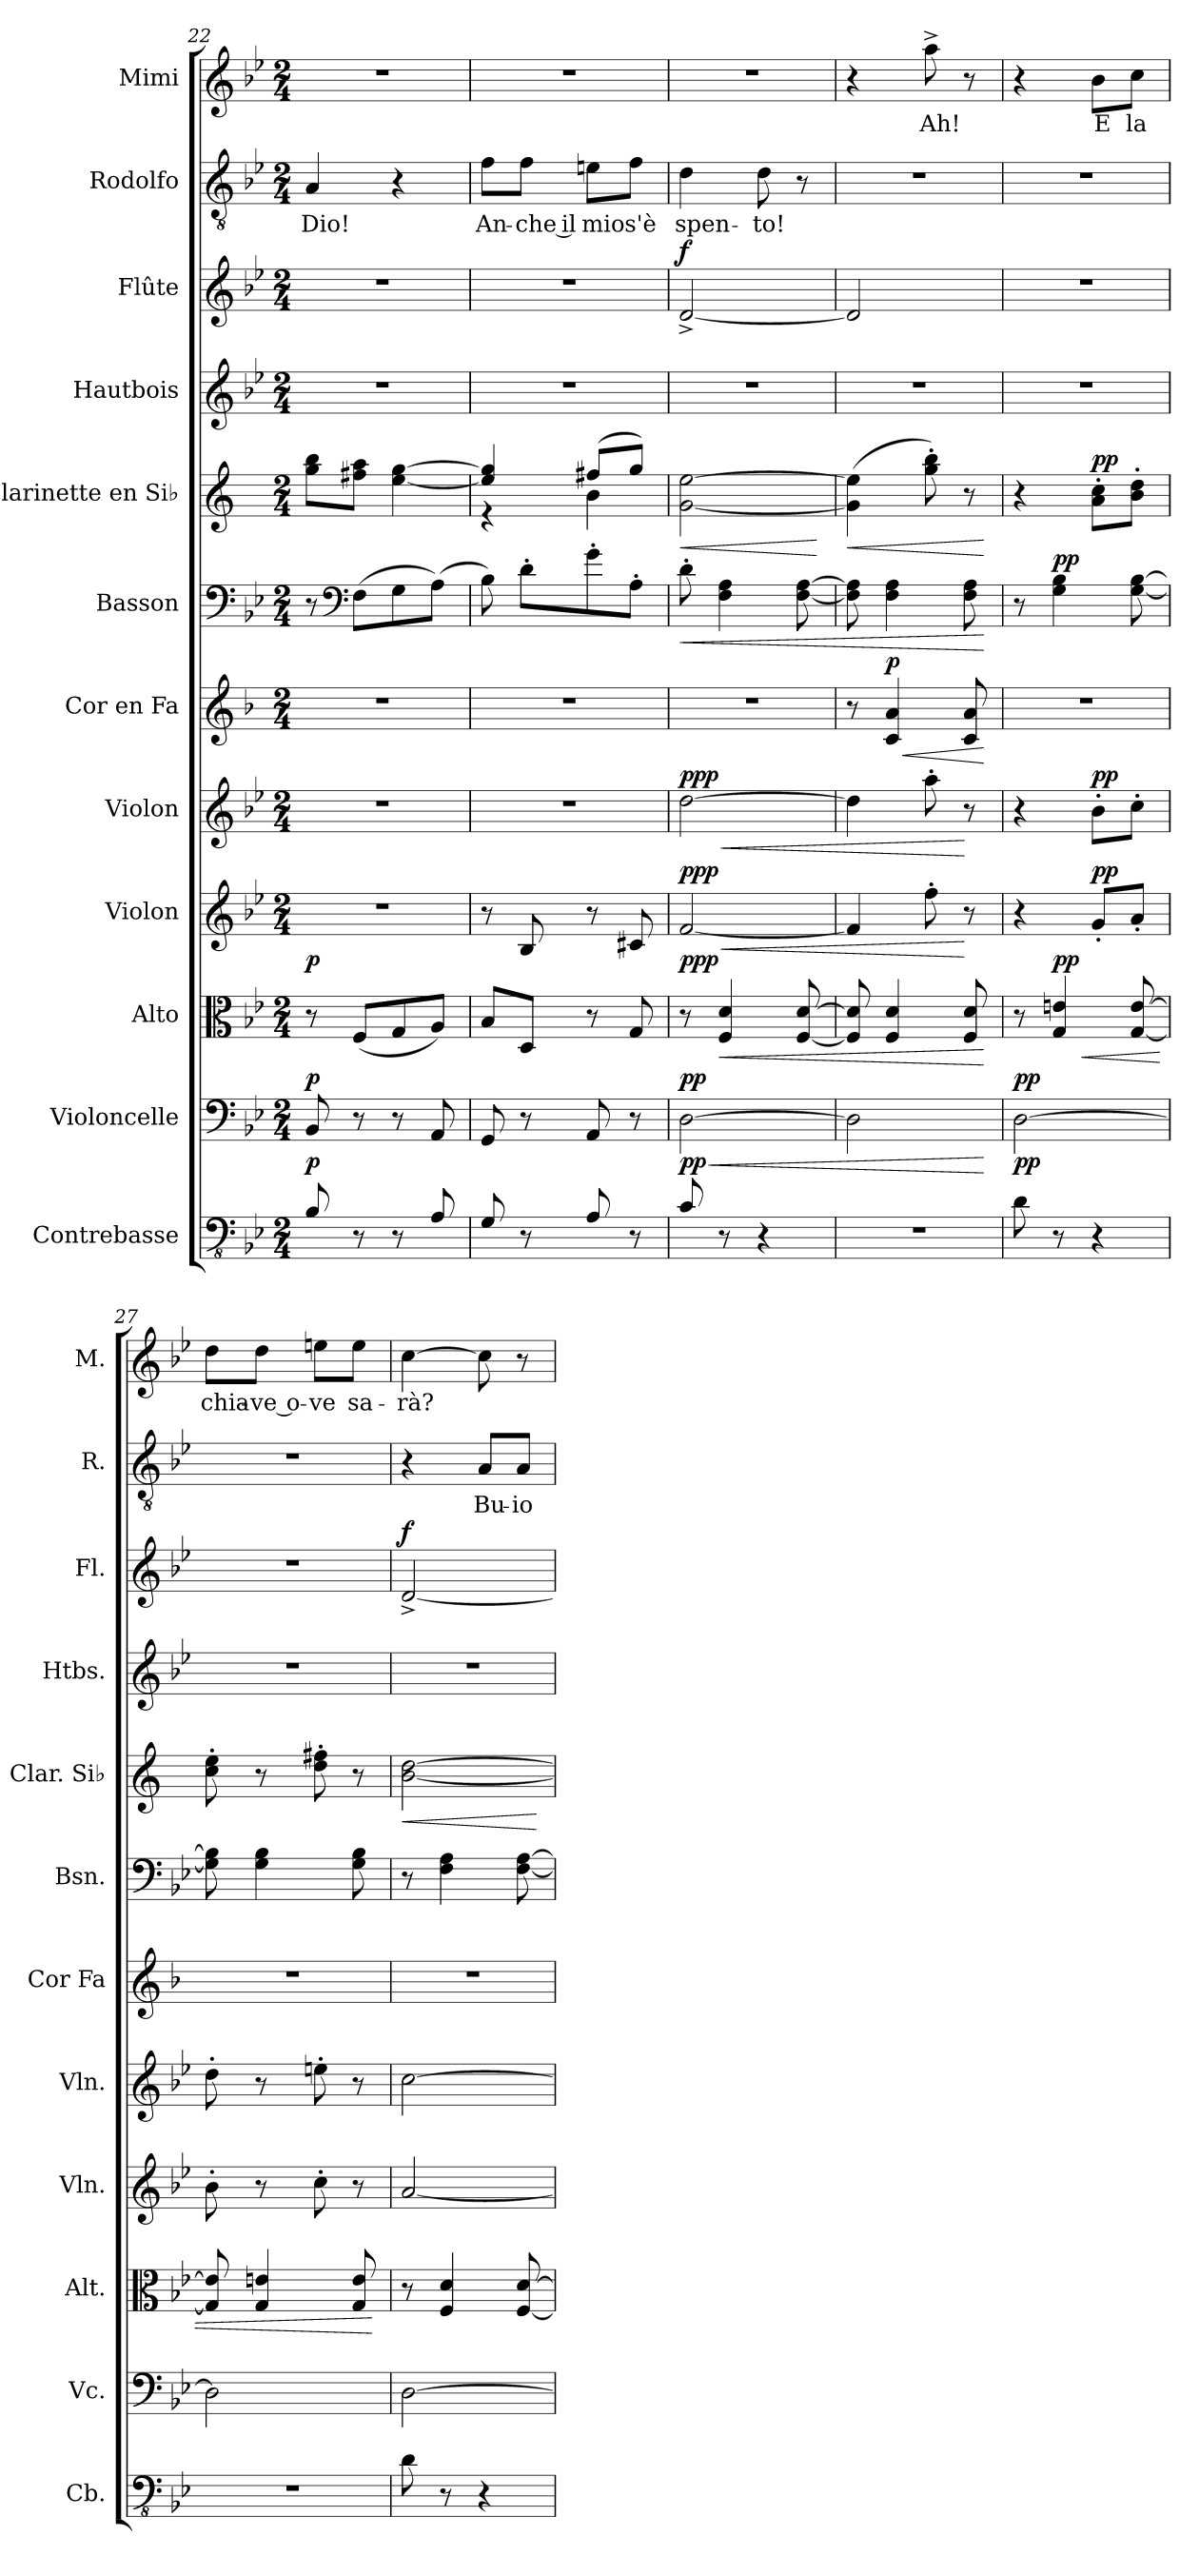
**kern	**dynam	**kern	**dynam	**kern	**dynam	**kern	**dynam	**kern	**dynam	**kern	**dynam	**kern	**dynam	**kern	**dynam	**kern	**dynam	**kern	**dynam	**kern	**text	**kern	**text
*part12	*part12	*part11	*part11	*part10	*part10	*part9	*part9	*part8	*part8	*part7	*part7	*part6	*part6	*part5	*part5	*part4	*part4	*part3	*part3	*part2	*part2	*part1	*part1
*staff12	*staff12	*staff11	*staff11	*staff10	*staff10	*staff9	*staff9	*staff8	*staff8	*staff7	*staff7	*staff6	*staff6	*staff5	*staff5	*staff4	*staff4	*staff3	*staff3	*staff2	*staff2	*staff1	*staff1
*I"Contrebasse	*	*I"Violoncelle	*	*I"Alto	*	*I"Violon	*	*I"Violon	*	*I"Cor en Fa	*	*I"Basson	*	*I"Clarinette en Si♭	*	*I"Hautbois	*	*I"Flûte	*	*I"Rodolfo	*	*I"Mimi	*
*I'Cb.	*	*I'Vc.	*	*I'Alt.	*	*I'Vln.	*	*I'Vln.	*	*I'Cor Fa	*	*I'Bsn.	*	*I'Clar. Si♭	*	*I'Htbs.	*	*I'Fl.	*	*I'R.	*	*I'M.	*
*clefFv4	*	*clefF4	*	*clefC3	*	*clefG2	*	*clefG2	*	*clefG2	*	*clefF4	*	*clefG2	*	*clefG2	*	*clefG2	*	*clefGv2	*	*clefG2	*
*ITrd7c12	*	*	*	*	*	*	*	*	*	*ITrd4c7	*	*	*	*ITrd1c2	*	*	*	*	*	*	*	*	*
*k[b-e-]	*	*k[b-e-]	*	*k[b-e-]	*	*k[b-e-]	*	*k[b-e-]	*	*k[b-e-]	*	*k[b-e-]	*	*k[b-e-]	*	*k[b-e-]	*	*k[b-e-]	*	*k[b-e-]	*	*k[b-e-]	*
*M2/4	*	*M2/4	*	*M2/4	*	*M2/4	*	*M2/4	*	*M2/4	*	*M2/4	*	*M2/4	*	*M2/4	*	*M2/4	*	*M2/4	*	*M2/4	*
=22	=22	=22	=22	=22	=22	=22	=22	=22	=22	=22	=22	=22	=22	=22	=22	=22	=22	=22	=22	=22	=22	=22	=22
!	!LO:DY:a	!	!LO:DY:a	!	!LO:DY:a	!	!	!	!	!	!	!	!	!	!	!	!	!	!	!	!	!	!
8BBB-/	p	8BB-/	p	8r	p	2r	.	2r	.	2r	.	8r	.	8ff\ 8aa\L	.	2r	.	2r	.	4A/	Dio!	2r	.
*	*	*	*	*	*	*	*	*	*	*	*	*clefF4	*	*	*	*	*	*	*	*	*	*	*
8r	.	8r	.	(8F/L	.	.	.	.	.	.	.	(8F\L	.	8een\ 8gg\J	.	.	.	.	.	.	.	.	.
8r	.	8r	.	8G/	.	.	.	.	.	.	.	8G\	.	[4dd\ [4ff\	.	.	.	.	.	4r	.	.	.
8AAA/	.	8AA/	.	8A/J)	.	.	.	.	.	.	.	(8A\J)	.	.	.	.	.	.	.	.	.	.	.
!!LO:PB:g=z
=23	=23	=23	=23	=23	=23	=23	=23	=23	=23	=23	=23	=23	=23	=23	=23	=23	=23	=23	=23	=23	=23	=23	=23
*	*	*	*	*	*	*	*	*	*	*	*	*	*	*^	*	*	*	*	*	*	*	*	*
!	!	!	!	!	!	!	!	!	!LO:DY:a	!	!	!	!	!	!	!	!	!	!	!	!	!	!	!
8GGG/	.	8GG/	.	8B-/L	.	8r	.	2r	other-dynamics	2r	.	8B-\)	.	4dd/] 4ff/]	4r	.	2r	.	2r	.	8f\L	An-	2r	.
8r	.	8r	.	8D/J	.	8B-/	.	.	.	.	.	8d'\L	.	.	.	.	.	.	.	.	8f\J	-che il	.	.
8AAA/	.	8AA/	.	8r	.	8r	.	.	.	.	.	8g'\	.	(8een/L	4a\	.	.	.	.	.	8en\L	mio	.	.
!	!	!	!	!	!	!	!LO:DY:a	!	!	!	!	!	!	!	!	!	!	!	!	!	!	!	!	!
8r	.	8r	.	8G/	.	8c#X/	other-dynamics	.	.	.	.	8A'\J	.	8ff/J)	.	.	.	.	.	.	8f\J	s'è	.	.
*	*	*	*	*	*	*	*	*	*	*	*	*	*	*v	*v	*	*	*	*	*	*	*	*	*
=24	=24	=24	=24	=24	=24	=24	=24	=24	=24	=24	=24	=24	=24	=24	=24	=24	=24	=24	=24	=24	=24	=24	=24
!	!LO:DY:a	!	!LO:HP:b	!	!	!	!LO:HP:b	!	!LO:HP:b	!	!	!	!LO:HP:b	!	!LO:HP:b	!	!	!	!	!	!	!	!
!	!	!	!LO:DY:n=1:a	!	!LO:DY:a	!	!LO:DY:n=1:a	!	!LO:DY:n=1:a	!	!	!	!	!	!	!	!LO:DY:b	!	!LO:DY:a	!	!	!	!
8CC/	pp	[2D\	< pp	8r	ppp	[2f/	< ppp	[2dd\	< ppp	2r	.	8d'\	<	[2f\ [2dd\	<	2r	other-dynamics	[2d^/	f	4d\	spen-	2r	.
!	!	!	!	!	!LO:HP:b	!	!	!	!	!	!	!	!	!	!	!	!	!	!	!	!	!	!
8r	.	.	.	4F/ 4d/	<	.	.	.	.	.	.	4F\ 4A\	.	.	.	.	.	.	.	.	.	.	.
4r	.	.	.	.	.	.	.	.	.	.	.	.	.	.	.	.	.	.	.	8d\	-to!	.	.
.	.	.	.	[8F/ [8d/	.	.	.	.	.	.	.	[8F\ [8A\	.	.	.	.	.	.	.	8r	.	.	.
.	.	.	.	.	.	.	.	.	.	.	.	.	.	.	[	.	.	.	.	.	.	.	.
=25	=25	=25	=25	=25	=25	=25	=25	=25	=25	=25	=25	=25	=25	=25	=25	=25	=25	=25	=25	=25	=25	=25	=25
!	!	!	!	!	!	!	!	!	!	!	!	!	!	!	!LO:HP:b	!	!	!	!	!	!	!	!
2r	.	2D\]	.	8F/] 8d/]	.	4f/]	.	4dd\]	.	8r	.	8F\] 8A\]	.	(4f\] 4dd\]	<	2r	.	2d/]	.	2r	.	4r	.
!	!	!	!	!	!	!	!	!	!	!	!LO:HP:b	!	!	!	!	!	!	!	!	!	!	!	!
!	!	!	!	!	!	!	!	!	!	!	!LO:DY:n=1:a	!	!	!	!	!	!	!	!	!	!	!	!
.	.	.	.	4F/ 4d/	.	.	.	.	.	4F/ 4d/	< p	4F\ 4A\	.	.	.	.	.	.	.	.	.	.	.
.	.	.	.	.	.	8ff'\	.	8aa'\	.	.	.	.	.	8ff\' 8aa\')	.	.	.	.	.	.	.	8aa^\	Ah!
.	.	.	.	8F/ 8d/	.	8r	[	8r	[	8F/ 8d/	.	8F\ 8A\	.	8r	.	.	.	.	.	.	.	8r	.
.	.	.	[	.	[	.	.	.	.	.	[	.	[	.	[	.	.	.	.	.	.	.	.
=26	=26	=26	=26	=26	=26	=26	=26	=26	=26	=26	=26	=26	=26	=26	=26	=26	=26	=26	=26	=26	=26	=26	=26
!	!LO:DY:a	!	!LO:DY:a	!	!	!	!	!	!	!	!	!	!	!	!	!	!	!	!	!	!	!	!
8DD\	pp	[2D\	pp	8r	.	4r	.	4r	.	2r	.	8r	.	4r	.	2r	.	2r	.	2r	.	4r	.
!	!	!	!	!	!LO:HP:b	!	!	!	!	!	!	!	!	!	!	!	!	!	!	!	!	!	!
!	!	!	!	!	!LO:DY:n=1:a	!	!	!	!	!	!	!	!LO:DY:a	!	!	!	!	!	!	!	!	!	!
8r	.	.	.	4G/ 4en/	< pp	.	.	.	.	.	.	4G\ 4B-\	pp	.	.	.	.	.	.	.	.	.	.
!	!	!	!	!	!	!	!LO:DY:a	!	!LO:DY:a	!	!	!	!	!	!LO:DY:a	!	!	!	!	!	!	!	!
4r	.	.	.	.	.	8g'/L	pp	8b-'\L	pp	.	.	.	.	8g\' 8b-\'L	pp	.	.	.	.	.	.	8b-\L	E
.	.	.	.	[8G/ [8e/	.	8a'/J	.	8cc'\J	.	.	.	[8G\ [8B-\	.	8a\' 8cc\'J	.	.	.	.	.	.	.	8cc\J	la
=27	=27	=27	=27	=27	=27	=27	=27	=27	=27	=27	=27	=27	=27	=27	=27	=27	=27	=27	=27	=27	=27	=27	=27
2r	.	2D\]	.	8G/] 8e/]	.	8b-'\	.	8dd'\	.	2r	.	8G\] 8B-\]	.	8b-\' 8dd\'	.	2r	.	2r	.	2r	.	8dd\L	chia-
.	.	.	.	4G/ 4en/	.	8r	.	8r	.	.	.	4G\ 4B-\	.	8r	.	.	.	.	.	.	.	8dd\J	-ve o-
.	.	.	.	.	.	8cc'\	.	8een'\	.	.	.	.	.	8cc\' 8een\'	.	.	.	.	.	.	.	8een\L	-ve
.	.	.	.	8G/ 8e/	.	8r	.	8r	.	.	.	8G\ 8B-\	.	8r	.	.	.	.	.	.	.	8ee\J	sa-
.	.	.	.	.	[	.	.	.	.	.	.	.	.	.	.	.	.	.	.	.	.	.	.
!!LO:PB:g=z
=28	=28	=28	=28	=28	=28	=28	=28	=28	=28	=28	=28	=28	=28	=28	=28	=28	=28	=28	=28	=28	=28	=28	=28
!	!	!	!	!	!	!	!LO:DY:a	!	!	!	!	!	!	!	!LO:HP:b	!	!	!	!	!	!	!	!
!	!	!	!	!	!	!	!LO:DY:n=1:a	!	!LO:DY:a	!	!	!	!	!	!	!	!	!	!	!	!	!	!
!	!	!	!	!	!	!	!	!	!LO:DY:n=1:a	!	!	!	!	!	!LO:DY:n=1:a	!	!	!	!LO:DY:a	!	!	!	!
8DD\	.	[2D\	.	8r	.	[2a/	other-dynamics other-dynamics	[2cc\	other-dynamics other-dynamics	2r	.	8r	.	[2a\ [2cc\	< other-dynamics	2r	.	[2d^/	f	4r	.	[4cc\	-rà?
8r	.	.	.	4F/ 4d/	.	.	.	.	.	.	.	4F\ 4A\	.	.	.	.	.	.	.	.	.	.	.
4r	.	.	.	.	.	.	.	.	.	.	.	.	.	.	.	.	.	.	.	8A/L	Bu-	8cc\]	.
.	.	.	.	[8F/ [8d/	.	.	.	.	.	.	.	[8F\ [8A\	.	.	.	.	.	.	.	8A/J	-io	8r	.
.	.	.	.	.	.	.	.	.	.	.	.	.	.	.	[	.	.	.	.	.	.	.	.
=	=	=	=	=	=	=	=	=	=	=	=	=	=	=	=	=	=	=	=	=	=	=	=
*-	*-	*-	*-	*-	*-	*-	*-	*-	*-	*-	*-	*-	*-	*-	*-	*-	*-	*-	*-	*-	*-	*-	*-
